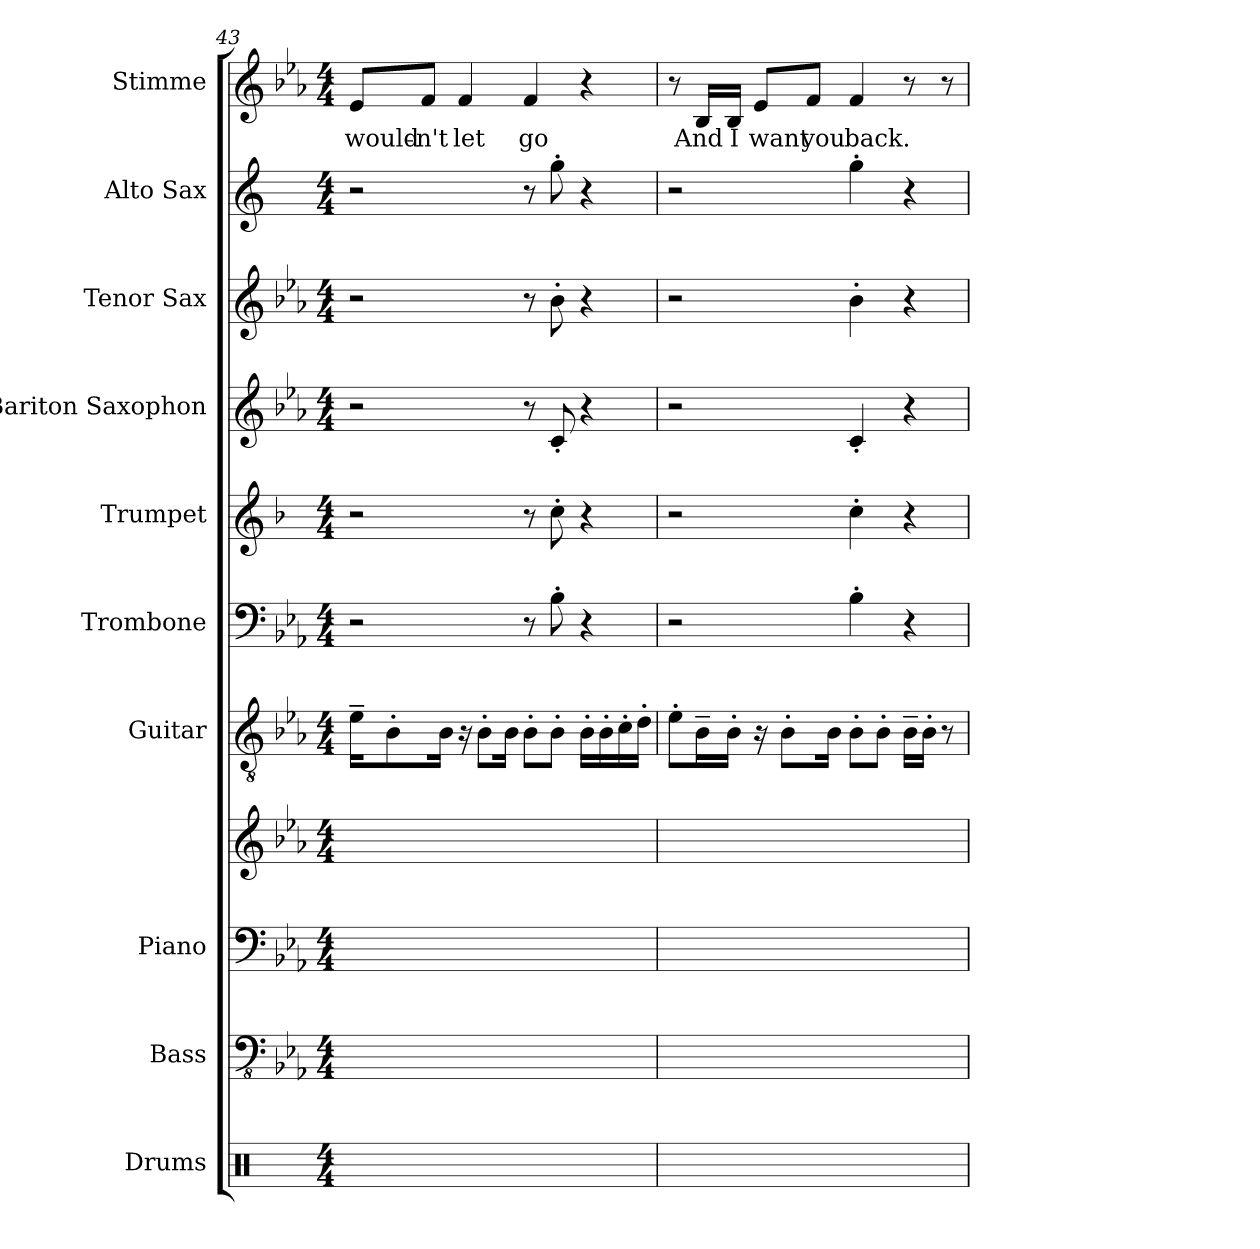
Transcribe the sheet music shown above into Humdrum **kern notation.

**kern	**kern	**kern	**kern	**kern	**kern	**kern	**kern	**kern	**kern	**kern	**text
*part10	*part9	*part8	*part8	*part7	*part6	*part5	*part4	*part3	*part2	*part1	*part1
*staff11	*staff10	*staff9	*staff8	*staff7	*staff6	*staff5	*staff4	*staff3	*staff2	*staff1	*staff1
*I"Drums	*I"Bass	*I"Piano	*	*I"Guitar	*I"Trombone	*I"Trumpet	*I"Bariton Saxophon	*I"Tenor Sax	*I"Alto Sax	*I"Stimme	*
*I'Drums	*I'Bass	*I'Piano	*	*I'Gtr.	*I'Tbn.	*I'Tpt.	*I'Bar. Sax.	*I'Tenor	*I'Alto	*I'St.	*
*clefX	*clefFv4	*clefF4	*clefG2	*clefGv2	*clefF4	*clefG2	*clefG2	*clefG2	*clefG2	*clefG2	*
*	*	*	*	*	*	*ITrd1c2	*ITrd12c21	*ITrd8c14	*ITrd5c9	*	*
*k[]	*k[b-e-a-]	*k[b-e-a-]	*k[b-e-a-]	*k[b-e-a-]	*k[b-e-a-]	*k[b-e-a-]	*k[b-e-a-]	*k[b-e-a-]	*k[b-e-a-]	*k[b-e-a-]	*
*M4/4	*M4/4	*M4/4	*M4/4	*M4/4	*M4/4	*M4/4	*M4/4	*M4/4	*M4/4	*M4/4	*
=43	=43	=43	=43	=43	=43	=43	=43	=43	=43	=43	=43
!	!	!	!	!	!	!	!	!	!	!	!LO:LY:b
1ryy	1ryy	1ryy	1ryy	16e-~\KL	2r	2r	2r	2r	2r	8e-/L	would-
.	.	.	.	8B-'\	.	.	.	.	.	.	.
!	!	!	!	!	!	!	!	!	!	!	!LO:LY:b
.	.	.	.	.	.	.	.	.	.	8f/J	-n't
.	.	.	.	16B-\Jk	.	.	.	.	.	.	.
!	!	!	!	!	!	!	!	!	!	!	!LO:LY:b
.	.	.	.	16r	.	.	.	.	.	4f/	let
.	.	.	.	8B-'\L	.	.	.	.	.	.	.
.	.	.	.	16B-\Jk	.	.	.	.	.	.	.
!	!	!	!	!	!	!	!	!	!	!	!LO:LY:b
.	.	.	.	8B-'\L	8r	8r	8r	8r	8r	4f/	go
.	.	.	.	8B-'\J	8B-'\	8b-'\	8C'/	8B-'\	8b-'\	.	.
.	.	.	.	16B-'\LL	4r	4r	4r	4r	4r	4r	.
.	.	.	.	16B-'\	.	.	.	.	.	.	.
.	.	.	.	16c'\	.	.	.	.	.	.	.
.	.	.	.	16d'\JJ	.	.	.	.	.	.	.
=44	=44	=44	=44	=44	=44	=44	=44	=44	=44	=44	=44
1ryy	1ryy	1ryy	1ryy	8e-'\L	2r	2r	2r	2r	2r	8r	.
!	!	!	!	!	!	!	!	!	!	!	!LO:LY:b
.	.	.	.	16B-~\L	.	.	.	.	.	16B-/LL	And
!	!	!	!	!	!	!	!	!	!	!	!LO:LY:b
.	.	.	.	16B-'\JJ	.	.	.	.	.	16B-/JJ	I
!	!	!	!	!	!	!	!	!	!	!	!LO:LY:b
.	.	.	.	16r	.	.	.	.	.	8e-/L	want
.	.	.	.	8B-'\L	.	.	.	.	.	.	.
!	!	!	!	!	!	!	!	!	!	!	!LO:LY:b
.	.	.	.	.	.	.	.	.	.	8f/J	you
.	.	.	.	16B-\Jk	.	.	.	.	.	.	.
!	!	!	!	!	!	!	!	!	!	!	!LO:LY:b
.	.	.	.	8B-'\L	4B-'\	4b-'\	4C'/	4B-'\	4b-'\	4f/	back.
.	.	.	.	8B-'\J	.	.	.	.	.	.	.
.	.	.	.	16B-~\LL	4r	4r	4r	4r	4r	8r	.
.	.	.	.	16B-'\JJ	.	.	.	.	.	.	.
.	.	.	.	8r	.	.	.	.	.	8r	.
=	=	=	=	=	=	=	=	=	=	=	=
*-	*-	*-	*-	*-	*-	*-	*-	*-	*-	*-	*-
